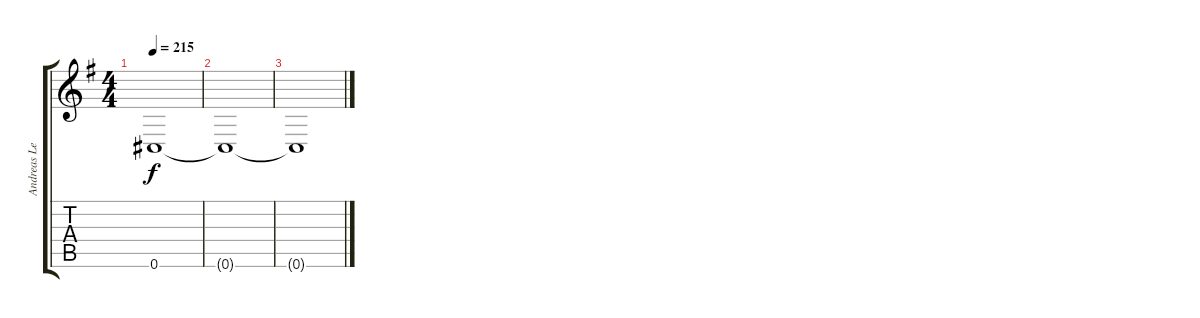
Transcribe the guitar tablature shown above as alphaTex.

\track ("Andreas Lead" "Andreas Le") {instrument overdrivenguitar}
\staff {score tabs}
\tuning (Db4 Ab3 E3 B2 Gb2 Db2) {hide}
\ts (4 4)
\tempo 215
\clef g2
\ks eminor
0.6{t}.1{dy f} |
0.6{t}.1 |
0.6{t}.1
